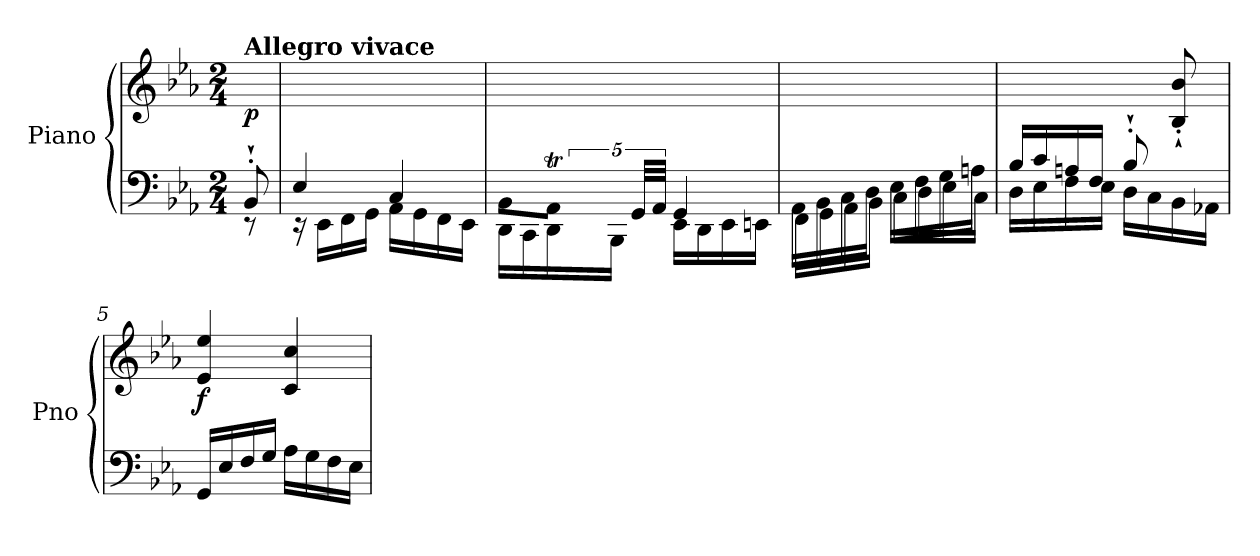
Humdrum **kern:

**kern	**kern	**dynam
*part1	*part1	*part1
*staff2	*staff1	*staff1/2
*I"Piano	*	*
*I'Pno	*	*
*clefF4	*clefG2	*
*k[b-e-a-]	*k[b-e-a-]	*
*M2/4	*M2/4	*
=	=	=
*^	*	*
!	!	!LO:TX:a:B:t=Allegro vivace	!
!	!	!	!LO:DY:b
8BB-`'/	8rEE	8ryy	p
=1	=1	=1	=1
4E-/	16rEE	2ryy	.
.	16EE-\LL	.	.
.	16FF\	.	.
.	16GG\JJ	.	.
4C/	16AA-\LL	.	.
.	16GG\	.	.
.	16FF\	.	.
.	16EE-\JJ	.	.
=2	=2	=2	=2
*	*^	*	*
8BB-\L	10.ryy	16DD\LL	8ryy	.
.	.	16CC\	.	.
*	*	*	*Xtuplet	*
8AA-T\J	.	16DD\	40ryy	.
.	40BB-yy	.	20%7ryy	.
.	40AA-yy	.	.	.
.	.	16BBB-\JJ	.	.
.	40GG/LL	.	.	.
.	40AA-/JJ	.	.	.
4GG/	4ryy	16EE-\LL	.	.
.	.	16DD\	.	.
.	.	16EE-\	.	.
.	.	16EEn\JJ	.	.
=3	=3	=3	=3	=3
!	!	!	!	!LO:DY:b
*	*v	*v	*	*
16AA-\LL	16FF\LL	2ryy	other-dynamics
16BB-\	16GG\	.	.
16C\	16AA-\	.	.
16D\JJ	16BB-\JJ	.	.
16E-\LL	16C\LL	.	.
16F\	16D\	.	.
16G\	16E-\	.	.
16An\JJ	16C\JJ	.	.
=4	=4	=4	=4
16B-/LL	16D\LL	4.ryy	.
16c/	16E-\	.	.
16An/	16F\	.	.
16F/JJ	16E-\JJ	.	.
8B-`'/	16D\LL	.	.
.	16C\	.	.
8ryy	16BB-\	8B-/`' 8b-/`'	.
.	16AA-X\JJ	.	.
!!LO:LB:g=z
=5	=5	=5	=5
!	!	!	!LO:DY:b
*v	*v	*	*
16GG/LL	4e-/ 4ee-/	f
16E-/	.	.
16F/	.	.
16G/JJ	.	.
16A-\LL	4c/ 4cc/	.
16G\	.	.
16F\	.	.
16E-\JJ	.	.
=	=	=
*-	*-	*-
